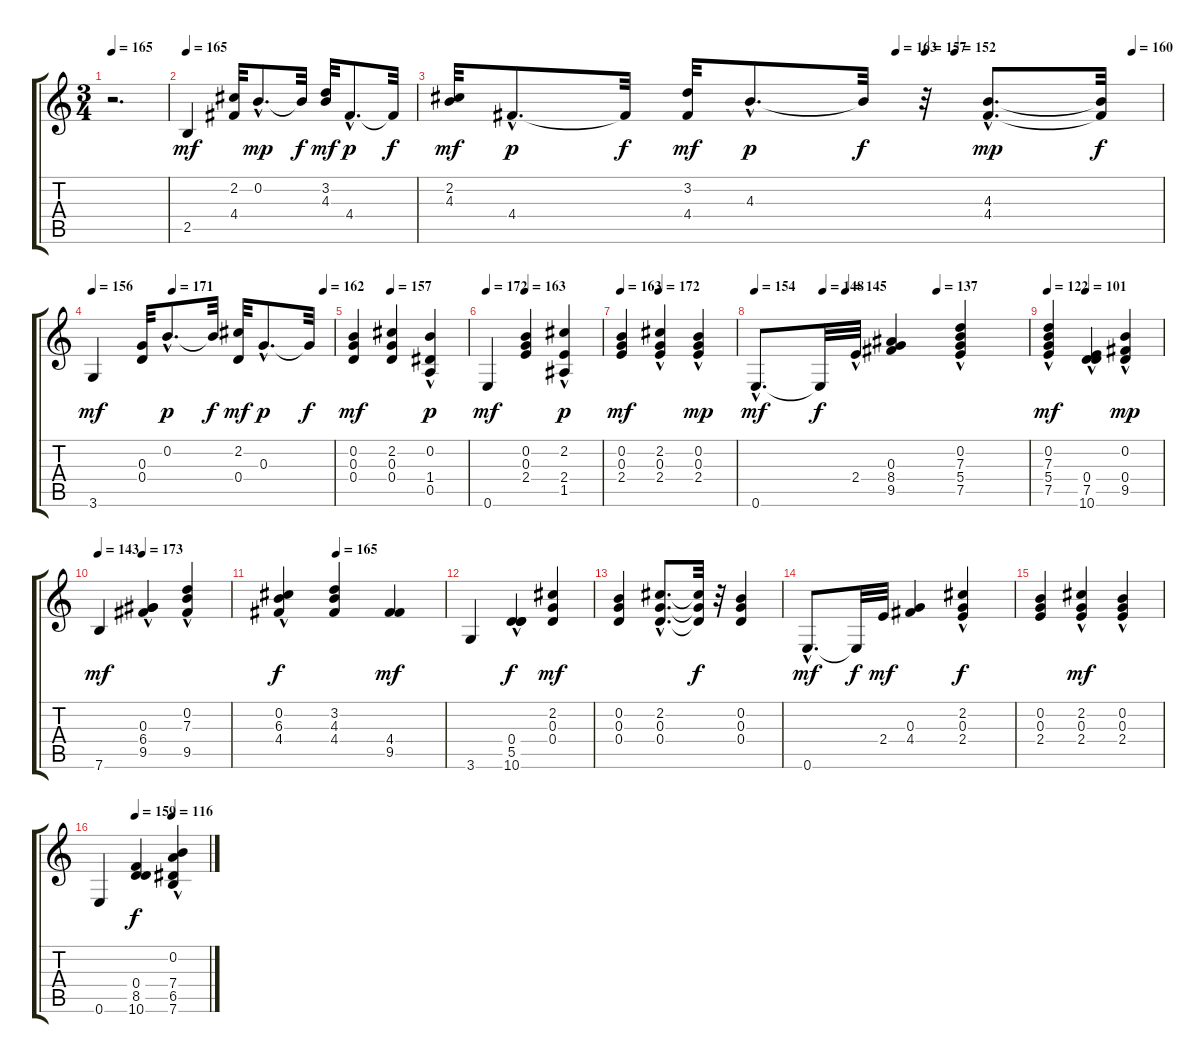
\track "" {instrument acousticguitarnylon}
\staff {score tabs}
\tuning (E4 B3 G3 D3 A2 E2) {hide}
\ts (3 4)
\tempo 165
\clef g2
\ks c
r.2{d dy mf instrument acousticguitarnylon} |
\tempo 165
2.5.4 (2.2 4.4).32 0.2{hac}.8{d dy mp} 0.2{t}.32{dy f} (3.2 4.3).32{dy mf} 4.4{hac}.8{d dy p} 4.4{t}.32{dy f} |
\tempo (163 0.625)
\tempo (157 0.6666666666666666)
\tempo (152 0.7083333333333334)
\tempo (160 0.9583333333333334)
(2.2 4.3).32{dy mf} 4.4{hac}.8{d dy p} 4.4{t}.32{dy f} (3.2 4.4).32{dy mf} 4.3{hac}.8{d dy p} 4.3{t}.32{dy f} r.32 (4.3{hac} 4.4{hac}).8{d dy mp} (4.3{t} 4.4{t}).32{dy f} |
\tempo 156
\tempo (171 0.3333333333333333)
\tempo (162 0.9583333333333334)
3.6.4{dy mf} (0.3 0.4).32 0.2{hac}.8{d dy p} 0.2{t}.32{dy f} (2.2 0.4).32{dy mf} 0.3{hac}.8{d dy p} 0.3{t}.32{dy f} |
\tempo (157 0.3333333333333333)
(0.2 0.3 0.4).4{dy mf} (2.2 0.3 0.4).4 (0.2 1.4{hac} 0.5{hac}).4{dy p} |
\tempo 172
\tempo (163 0.3333333333333333)
0.6.4{dy mf} (0.2 0.3 2.4).4 (2.2 2.4 1.5{hac}).4{dy p} |
\tempo 163
\tempo (172 0.3333333333333333)
(0.2 0.3 2.4).4{dy mf} (2.2 0.3{hac} 2.4{hac}).4 (0.2{hac} 0.3 2.4).4{dy mp} |
\tempo 154
\tempo (148 0.25)
\tempo (145 0.3333333333333333)
\tempo (137 0.6666666666666666)
0.6{hac}.8{d dy mf} 0.6{t}.32{dy f} 2.4{hac}.32 (0.3 8.4 9.5).4 (0.2 7.3 5.4{hac} 7.5).4 |
\tempo 122
\tempo (101 0.3333333333333333)
(0.2{hac} 7.3 5.4{hac} 7.5{hac}).4{dy mf} (0.4 7.5 10.6{hac}).4 (0.2 0.4{hac} 9.5{hac}).4{dy mp} |
\tempo 143
\tempo (173 0.3333333333333333)
7.6.4{dy mf} (0.3 6.4 9.5{hac}).4 (0.2{hac} 7.3 9.5).4 |
\tempo (165 0.3333333333333333)
(0.2 6.3{hac} 4.4).4{dy f} (3.2 4.3 4.4).4 (4.4 9.5).4{dy mf} |
3.6.4 (0.4{hac} 5.5{hac} 10.6).4{dy f} (2.2 0.3 0.4).4{dy mf} |
(0.2 0.3 0.4).4 (2.2{hac} 0.3{hac} 0.4{hac}).8{d} (2.2{t} 0.3{t} 0.4{t}).32{dy f} r.32 (0.2 0.3 0.4).4 |
0.6{hac}.8{d dy mf} 0.6{t}.32{dy f} 2.4.32{dy mf} (0.3 4.4).4 (2.2 0.3{hac} 2.4).4{dy f} |
(0.2 0.3 2.4).4 (2.2 0.3 2.4{hac}).4{dy mf} (0.2{hac} 0.3 2.4).4 |
\tempo (159 0.3333333333333333)
\tempo (116 0.6666666666666666)
0.6.4 (0.4 8.5 10.6).4{dy f} (0.2{hac} 7.4 6.5 7.6).4
